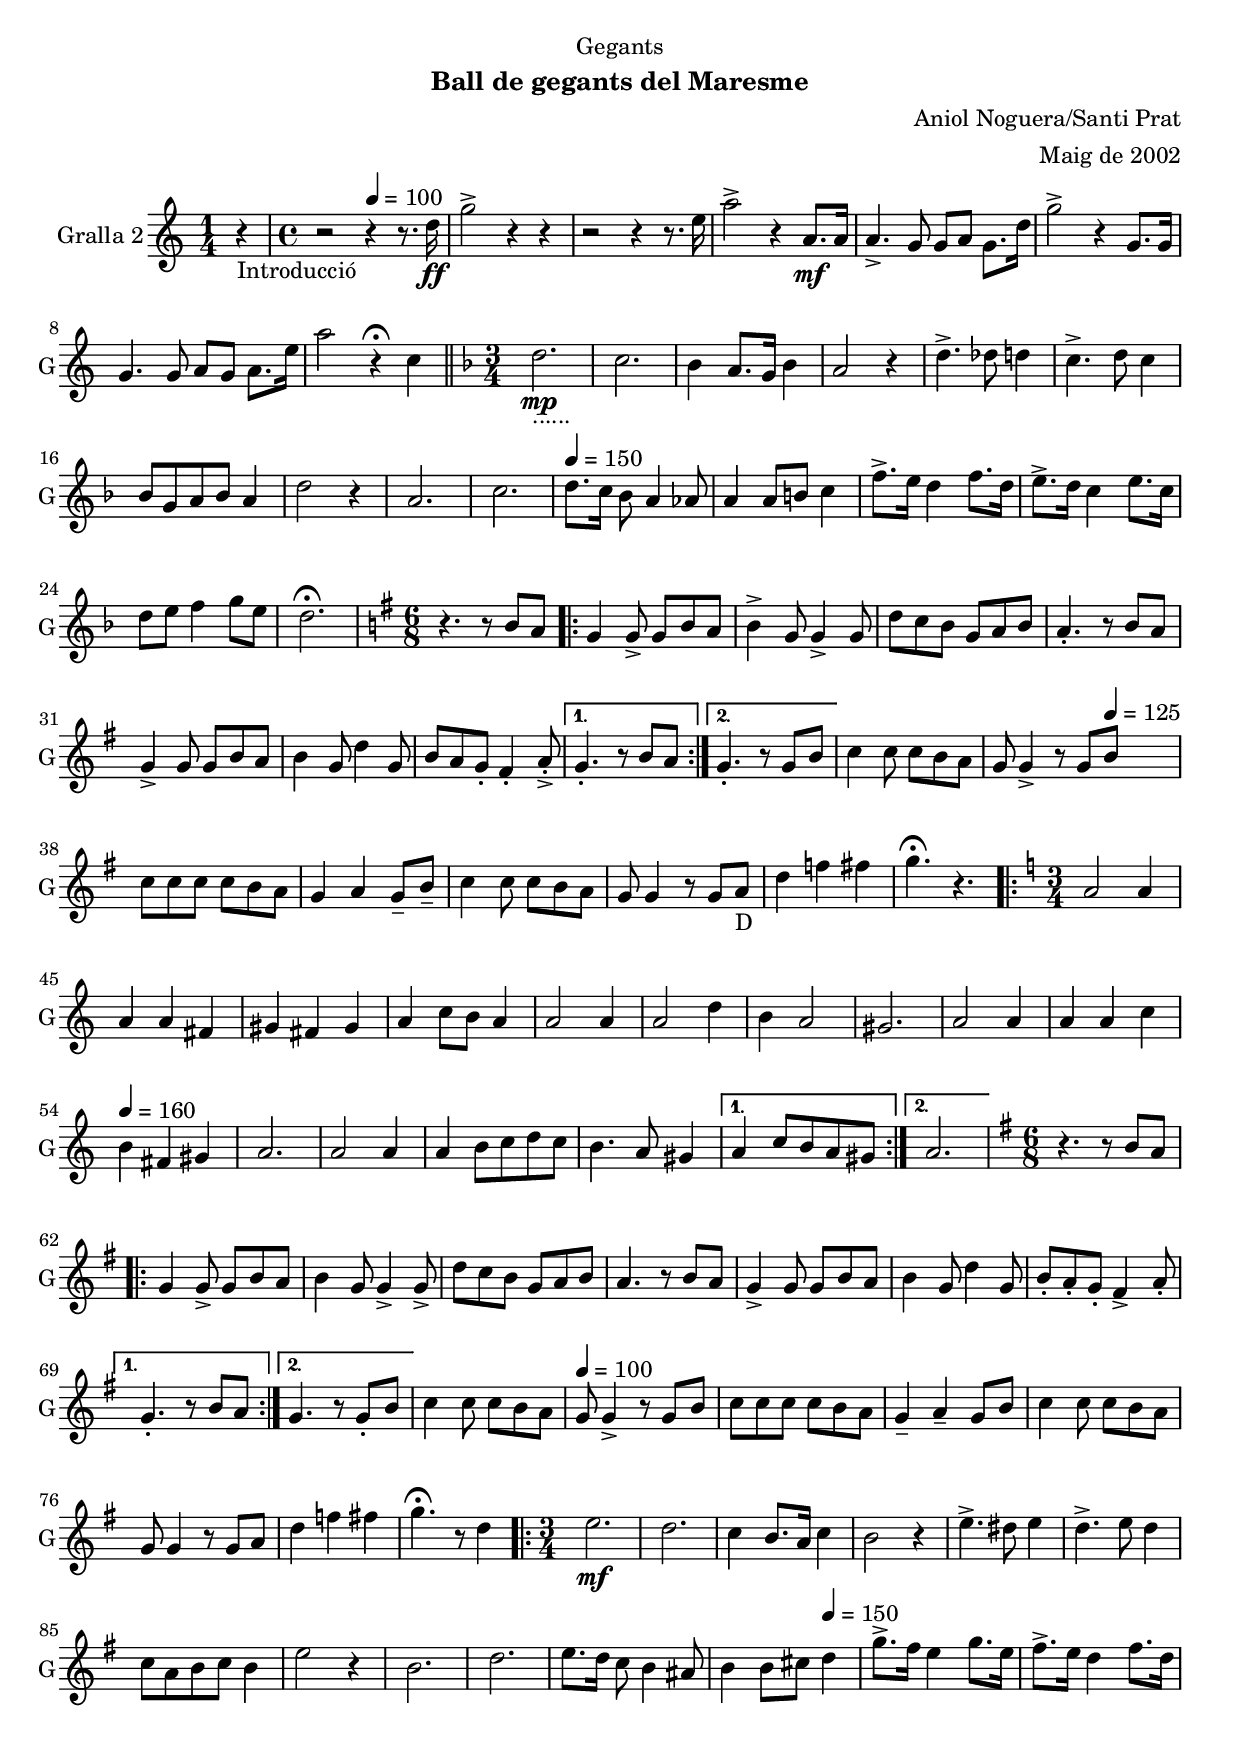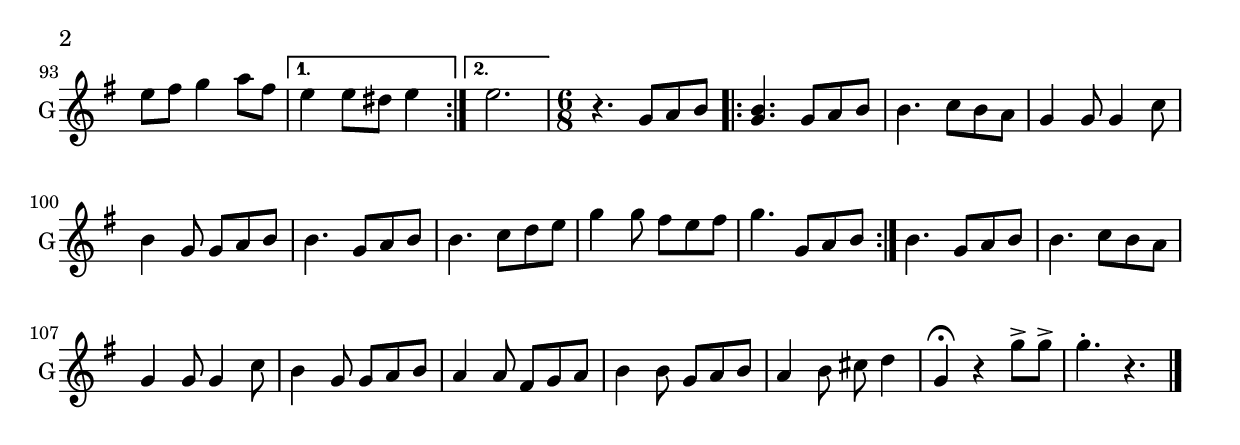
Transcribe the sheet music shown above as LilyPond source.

\version "2.16.2"

\header {
  dedication="Gegants"
  title=""
  subtitle="Ball de gegants del Maresme"
  subsubtitle=""
  poet=""
  meter=""
  piece=""
  composer="Aniol Noguera/Santi Prat"
  arranger="Maig de 2002"
  opus=""
  instrument=""
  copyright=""
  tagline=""
}

liniaroAa =
\relative d''
{
  \clef treble
  \key c \major
  \time 1/4
  r4 _"Introducció"  |
  \time 4/4   r2 \tempo 4 = 100 r4 r8. d16 \ff  |
  g2 -> r4 r  |
  r2 r4 r8. e16  |
  %05
  a2 -> r4 a,8. \mf a16  |
  a4. -> g8 g a g8. d'16  |
  g2 -> r4 g,8. g16  |
  g4. g8 a g a8. e'16  |
  a2 r4 \fermata c,  \bar "||"
  %10
  \key f \major   \time 3/4   d2. _"......" \mp  |
  c2.  |
  bes4 a8. g16 bes4  |
  a2 r4  |
  d4. -> des8 d4  |
  %15
  c4. -> d8 c4  |
  bes8 g a bes a4  |
  d2 r4  |
  a2.  |
  c2. \tempo 4 = 150  |
  %20
  d8. c16 bes8 a4 aes8  |
  a4 a8 b c4  |
  f8. -> e16 d4 f8. d16  |
  e8. -> d16 c4 e8. c16  |
  d8 e f4 g8 e  |
  %25
  d2. \fermata  |
  \key g \major   \time 6/8   r4. r8 b a  |
  \repeat volta 2 { g4  g8 -> g b a  |
  b4 -> g8 g4 -> g8  |
  d'8 c b g a b  |
  %30
  a4. -. r8 b a  |
  g4 -> g8 g b a  |
  b4 g8 d'4 g,8  |
  b8 a g -. fis4 -. a8 -. -> -. }
  \alternative { { g4. -. r8 b a }
  %35
  { g4. -. r8 g b } }
  c4 c8 c b a  |
  g8 g4 -> r8 g \tempo 4 = 125 b  |
  c8 c c c b a  |
  g4 a g8 -- b --  |
  %40
  c4 c8 c b a  |
  g8 g4 r8 g a _"D"  |
  d4 f fis  |
  g4. \fermata r  |
  \key c \major   \time 3/4   \repeat volta 2 { a,2 a4   |
  %45
  a4 a fis  |
  gis4 fis gis  |
  a4 c8 b a4  |
  a2 a4  |
  a2 d4  |
  %50
  b4 a2  |
  gis2.  |
  a2 a4  |
  a4 a c \tempo 4 = 160  |
  b4 fis gis  |
  %55
  a2.  |
  a2 a4  |
  a4 b8 c d c  |
  b4. a8 gis4 }
  \alternative { { a4 c8 b a gis }
  %60
  { a2. } }
  \key g \major   \time 6/8   r4. r8 b a  |
  \repeat volta 2 { g4  g8 -> g b a  |
  b4 g8 g4 -> g8 ->  |
  d'8 c b g a b  |
  %65
  a4. r8 b a  |
  g4 -> g8 g b a  |
  b4 g8 d'4 g,8  |
  b8 -. a -. g -. fis4 -> a8 -. }
  \alternative { { g4. -. r8 b a }
  %70
  { g4. r8 g -. b  } }
  c4 c8 c b a \tempo 4 = 100  |
  g8 g4 -> r8 g b  |
  c8 c c c b a  |
  g4 -- a -- g8 b  |
  %75
  c4 c8 c b a  |
  g8 g4 r8 g a  |
  d4 f fis  |
  g4. \fermata r8 d4  |
  \time 3/4   \repeat volta 2 { e2.  \mf  |
  %80
  d2.  |
  c4 b8. a16 c4  |
  b2 r4  |
  e4. -> dis8 e4  |
  d4. -> e8 d4  |
  %85
  c8 a b c b4  |
  e2 r4  |
  b2.  |
  d2.  |
  e8. d16 c8 b4 ais8  |
  %90
  b4 b8 cis \tempo 4 = 150 d4  |
  g8. -> fis16 e4 g8. e16  |
  fis8. -> e16 d4 fis8. d16  |
  e8 fis g4 a8 fis }
  \alternative { { e4 e8 dis e4 }
  %95
  { e2. } }
  \time 6/8   r4. g,8 a b  |
  \repeat volta 2 { <g b>4. g8  a b  |
  b4. c8 b a  |
  g4 g8 g4 c8  |
  %100
  b4 g8 g a b  |
  b4. g8 a b  |
  b4. c8 d e  |
  g4 g8 fis e fis  |
  g4. g,8 a b  | }
  %105
  b4. g8 a b  |
  b4. c8 b a  |
  g4 g8 g4 c8  |
  b4 g8 g a b  |
  a4 a8 fis g a  |
  %110
  b4 b8 g a b  |
  a4 b8 cis d4  |
  g,4 \fermata r g'8 -> g ->  |
  g4. -. r  \bar "|."
}

\score {
  \new StaffGroup {
    \override Score.RehearsalMark #'self-alignment-X = #LEFT
    <<
      \new Staff \with {instrumentName = #"Gralla 2" shortInstrumentName = #"G"} \liniaroAa
    >>
  }
  \layout {}
}
\score { \unfoldRepeats
  \new StaffGroup {
    \override Score.RehearsalMark #'self-alignment-X = #LEFT
    <<
      \new Staff \with {instrumentName = #"Gralla 2" shortInstrumentName = #"G"} \liniaroAa
    >>
  }
  \midi {
    \set Staff.midiInstrument = "oboe"
    \set DrumStaff.midiInstrument = "drums"
  }
}
